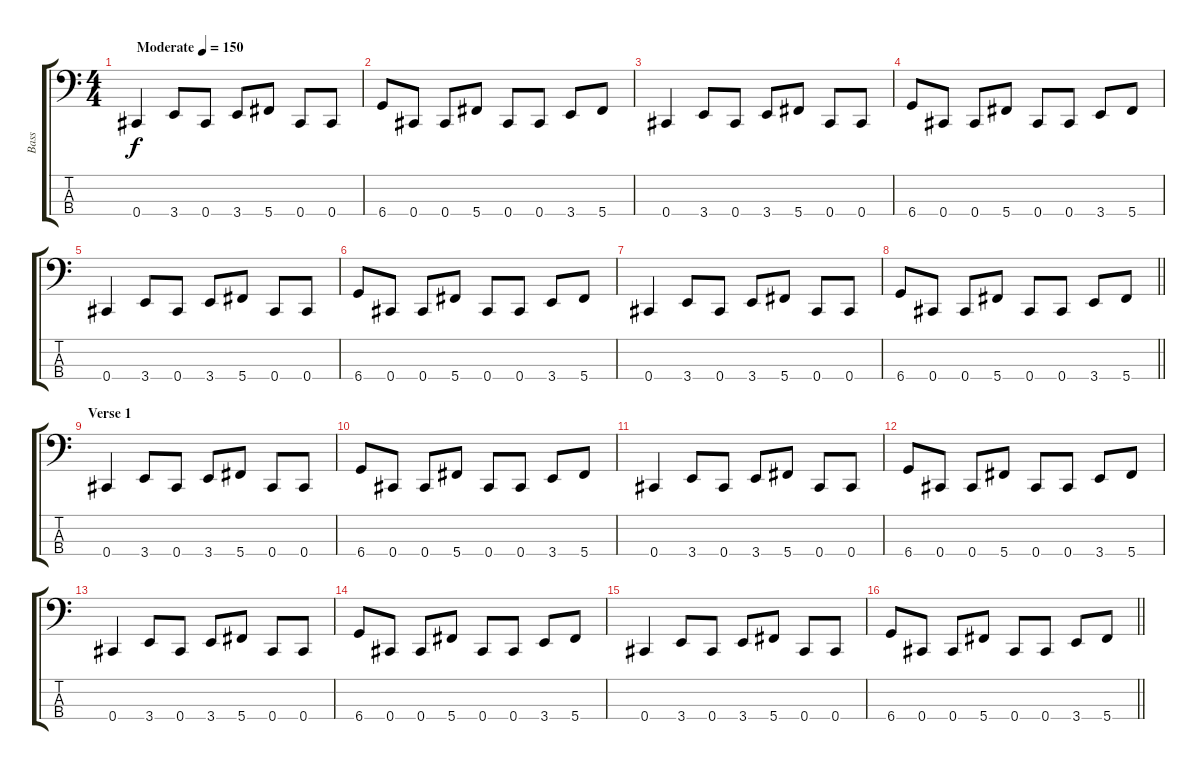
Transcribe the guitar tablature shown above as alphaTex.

\track ("Bass" "Bass") {instrument electricbassfinger}
\staff {score tabs}
\tuning (Gb2 Db2 Ab1 Db1) {hide}
\ts (4 4)
\tempo (150 "Moderate")
\clef f4
\ks c
0.4.4{dy f instrument electricbassfinger} 3.4.8 0.4.8 3.4.8 5.4.8 0.4.8 0.4.8 |
6.4.8 0.4.8 0.4.8 5.4.8 0.4.8 0.4.8 3.4.8 5.4.8 |
0.4.4 3.4.8 0.4.8 3.4.8 5.4.8 0.4.8 0.4.8 |
6.4.8 0.4.8 0.4.8 5.4.8 0.4.8 0.4.8 3.4.8 5.4.8 |
0.4.4 3.4.8 0.4.8 3.4.8 5.4.8 0.4.8 0.4.8 |
6.4.8 0.4.8 0.4.8 5.4.8 0.4.8 0.4.8 3.4.8 5.4.8 |
0.4.4 3.4.8 0.4.8 3.4.8 5.4.8 0.4.8 0.4.8 |
\barLineRight lightlight
6.4.8 0.4.8 0.4.8 5.4.8 0.4.8 0.4.8 3.4.8 5.4.8 |
\section ("" "Verse 1")
0.4.4 3.4.8 0.4.8 3.4.8 5.4.8 0.4.8 0.4.8 |
6.4.8 0.4.8 0.4.8 5.4.8 0.4.8 0.4.8 3.4.8 5.4.8 |
0.4.4 3.4.8 0.4.8 3.4.8 5.4.8 0.4.8 0.4.8 |
6.4.8 0.4.8 0.4.8 5.4.8 0.4.8 0.4.8 3.4.8 5.4.8 |
0.4.4 3.4.8 0.4.8 3.4.8 5.4.8 0.4.8 0.4.8 |
6.4.8 0.4.8 0.4.8 5.4.8 0.4.8 0.4.8 3.4.8 5.4.8 |
0.4.4 3.4.8 0.4.8 3.4.8 5.4.8 0.4.8 0.4.8 |
\barLineRight lightlight
6.4.8 0.4.8 0.4.8 5.4.8 0.4.8 0.4.8 3.4.8 5.4.8
